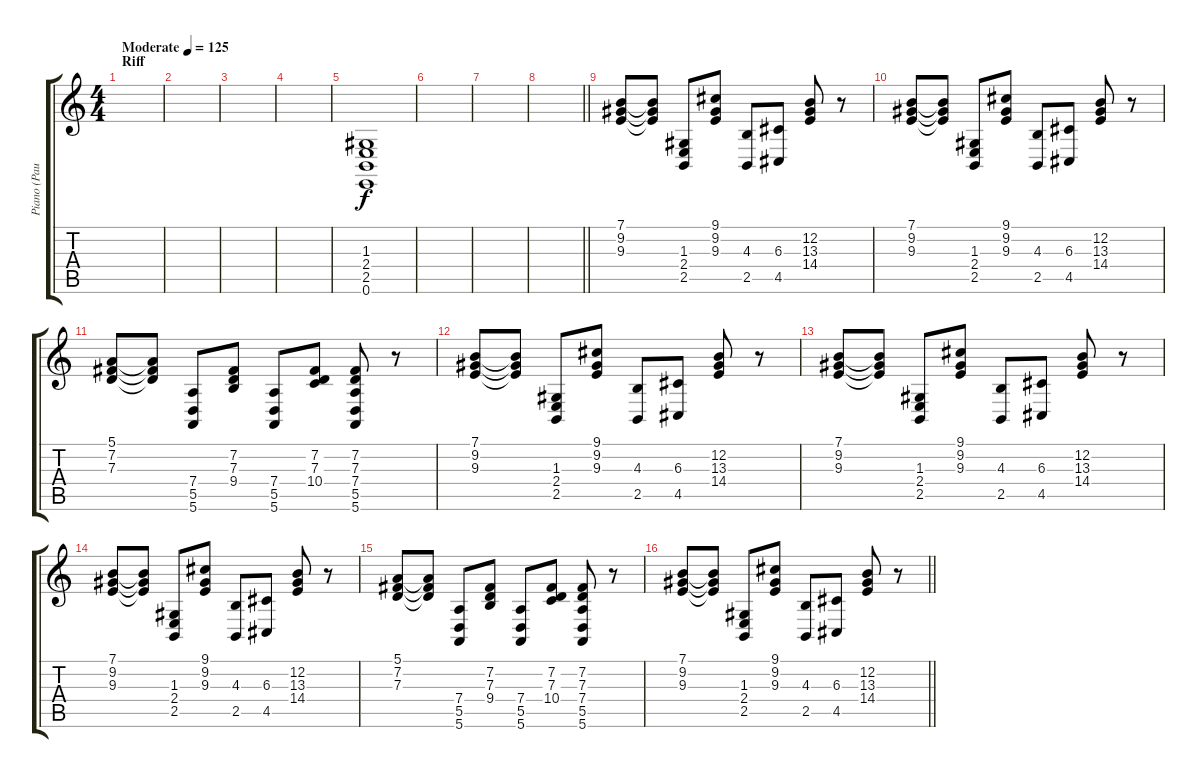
\track ("Piano (Paul Raymond)" "Piano (Pau") {instrument acousticgrandpiano}
\staff {score tabs}
\tuning (E4 B3 G3 D3 A2 E2) {hide}
\ts (4 4)
\section ("" "Riff")
\tempo (125 "Moderate")
\clef g2
\ks c
|
|
|
|
(1.3 2.4 2.5 0.6).1 |
|
|
\barLineRight lightlight
|
(7.1 9.2 9.3).8 (7.1{t} 9.2{t} 9.3{t}).8 (1.3 2.4 2.5).8 (9.1 9.2 9.3).8 (4.3 2.5).8 (6.3 4.5).8 (12.2 13.3 14.4).8 r.8 |
(7.1 9.2 9.3).8 (7.1{t} 9.2{t} 9.3{t}).8 (1.3 2.4 2.5).8 (9.1 9.2 9.3).8 (4.3 2.5).8 (6.3 4.5).8 (12.2 13.3 14.4).8 r.8 |
(5.1 7.2 7.3).8 (5.1{t} 7.2{t} 7.3{t}).8 (7.4 5.5 5.6).8 (7.2 7.3 9.4).8 (7.4 5.5 5.6).8 (7.2 7.3 10.4).8 (7.2 7.3 7.4 5.5 5.6).8 r.8 |
(7.1 9.2 9.3).8 (7.1{t} 9.2{t} 9.3{t}).8 (1.3 2.4 2.5).8 (9.1 9.2 9.3).8 (4.3 2.5).8 (6.3 4.5).8 (12.2 13.3 14.4).8 r.8 |
(7.1 9.2 9.3).8 (7.1{t} 9.2{t} 9.3{t}).8 (1.3 2.4 2.5).8 (9.1 9.2 9.3).8 (4.3 2.5).8 (6.3 4.5).8 (12.2 13.3 14.4).8 r.8 |
(7.1 9.2 9.3).8 (7.1{t} 9.2{t} 9.3{t}).8 (1.3 2.4 2.5).8 (9.1 9.2 9.3).8 (4.3 2.5).8 (6.3 4.5).8 (12.2 13.3 14.4).8 r.8 |
(5.1 7.2 7.3).8 (5.1{t} 7.2{t} 7.3{t}).8 (7.4 5.5 5.6).8 (7.2 7.3 9.4).8 (7.4 5.5 5.6).8 (7.2 7.3 10.4).8 (7.2 7.3 7.4 5.5 5.6).8 r.8 |
\barLineRight lightlight
(7.1 9.2 9.3).8 (7.1{t} 9.2{t} 9.3{t}).8 (1.3 2.4 2.5).8 (9.1 9.2 9.3).8 (4.3 2.5).8 (6.3 4.5).8 (12.2 13.3 14.4).8 r.8
